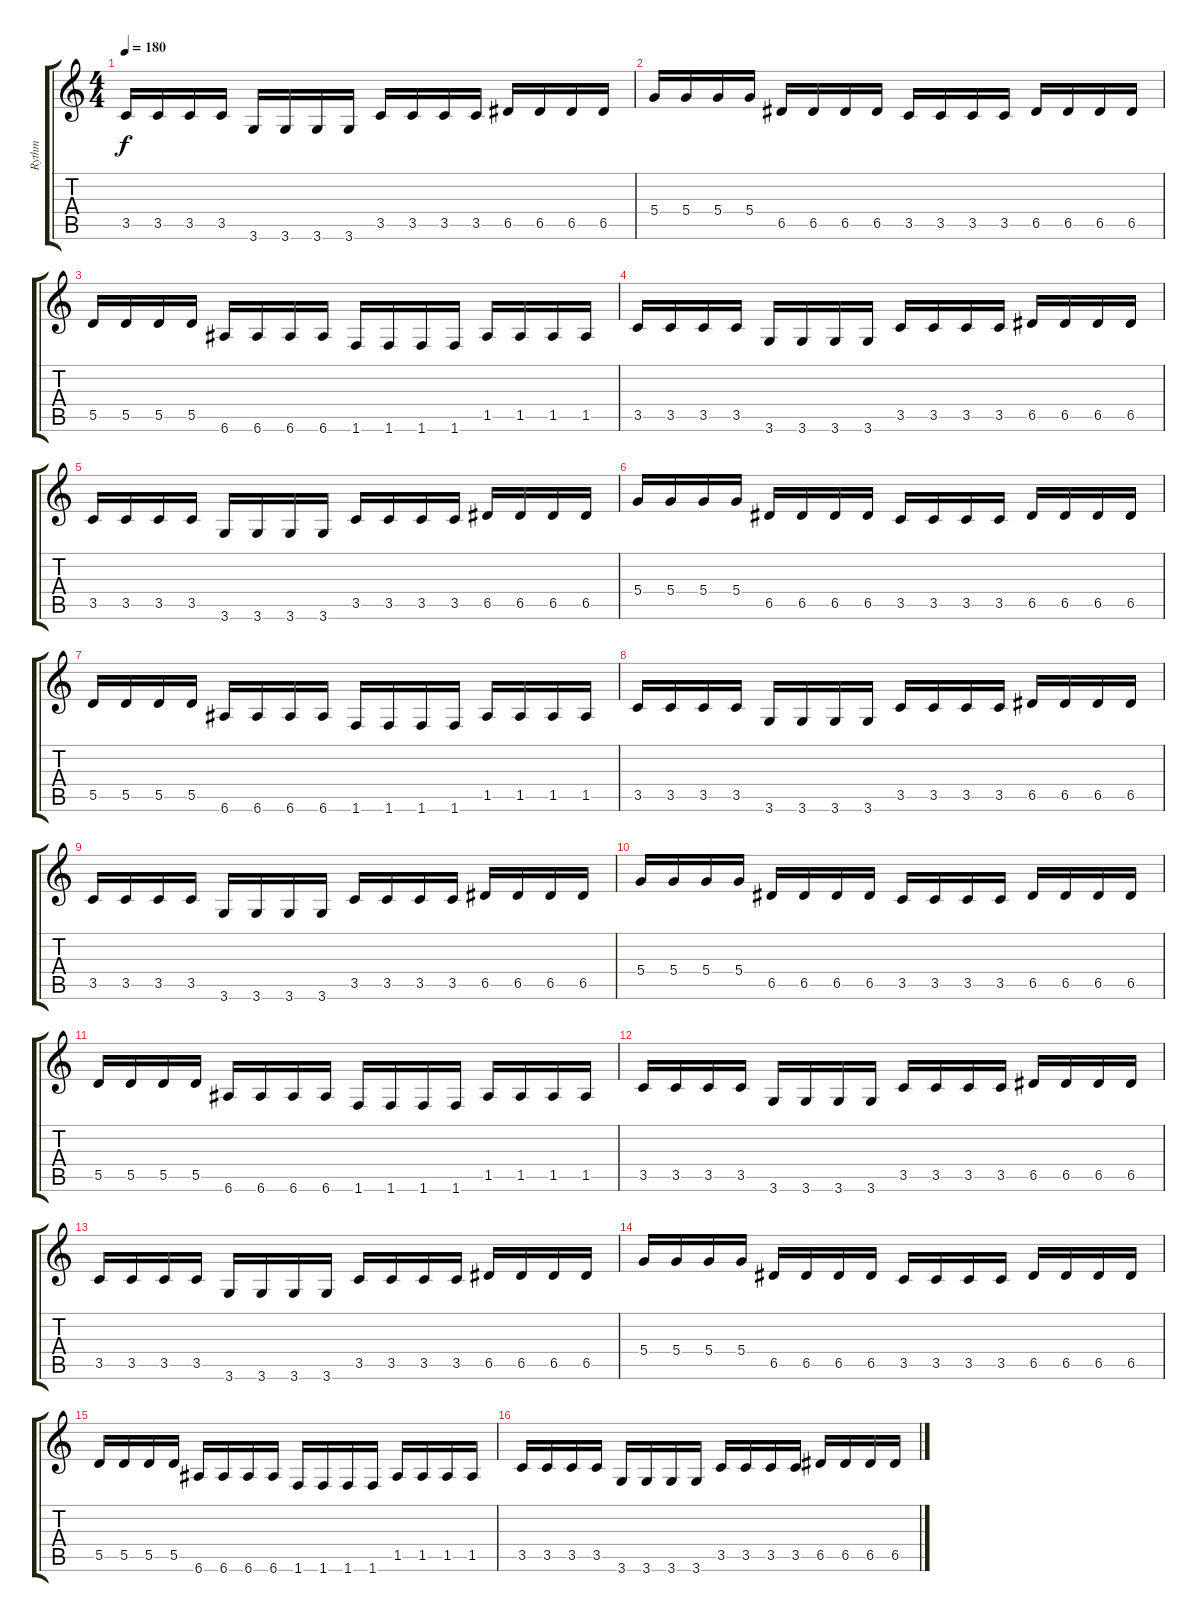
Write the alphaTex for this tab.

\track ("Rythm" "Rythm") {instrument distortionguitar}
\staff {score tabs}
\tuning (E4 B3 G3 D3 A2 E2) {hide}
\ts (4 4)
\tempo 180
\clef g2
\ks c
3.5.16{dy f} 3.5.16 3.5.16 3.5.16 3.6.16 3.6.16 3.6.16 3.6.16 3.5.16 3.5.16 3.5.16 3.5.16 6.5.16 6.5.16 6.5.16 6.5.16 |
5.4.16 5.4.16 5.4.16 5.4.16 6.5.16 6.5.16 6.5.16 6.5.16 3.5.16 3.5.16 3.5.16 3.5.16 6.5.16 6.5.16 6.5.16 6.5.16 |
5.5.16 5.5.16 5.5.16 5.5.16 6.6.16 6.6.16 6.6.16 6.6.16 1.6.16 1.6.16 1.6.16 1.6.16 1.5.16 1.5.16 1.5.16 1.5.16 |
3.5.16 3.5.16 3.5.16 3.5.16 3.6.16 3.6.16 3.6.16 3.6.16 3.5.16 3.5.16 3.5.16 3.5.16 6.5.16 6.5.16 6.5.16 6.5.16 |
3.5.16 3.5.16 3.5.16 3.5.16 3.6.16 3.6.16 3.6.16 3.6.16 3.5.16 3.5.16 3.5.16 3.5.16 6.5.16 6.5.16 6.5.16 6.5.16 |
5.4.16 5.4.16 5.4.16 5.4.16 6.5.16 6.5.16 6.5.16 6.5.16 3.5.16 3.5.16 3.5.16 3.5.16 6.5.16 6.5.16 6.5.16 6.5.16 |
5.5.16 5.5.16 5.5.16 5.5.16 6.6.16 6.6.16 6.6.16 6.6.16 1.6.16 1.6.16 1.6.16 1.6.16 1.5.16 1.5.16 1.5.16 1.5.16 |
3.5.16 3.5.16 3.5.16 3.5.16 3.6.16 3.6.16 3.6.16 3.6.16 3.5.16 3.5.16 3.5.16 3.5.16 6.5.16 6.5.16 6.5.16 6.5.16 |
3.5.16 3.5.16 3.5.16 3.5.16 3.6.16 3.6.16 3.6.16 3.6.16 3.5.16 3.5.16 3.5.16 3.5.16 6.5.16 6.5.16 6.5.16 6.5.16 |
5.4.16 5.4.16 5.4.16 5.4.16 6.5.16 6.5.16 6.5.16 6.5.16 3.5.16 3.5.16 3.5.16 3.5.16 6.5.16 6.5.16 6.5.16 6.5.16 |
5.5.16 5.5.16 5.5.16 5.5.16 6.6.16 6.6.16 6.6.16 6.6.16 1.6.16 1.6.16 1.6.16 1.6.16 1.5.16 1.5.16 1.5.16 1.5.16 |
3.5.16 3.5.16 3.5.16 3.5.16 3.6.16 3.6.16 3.6.16 3.6.16 3.5.16 3.5.16 3.5.16 3.5.16 6.5.16 6.5.16 6.5.16 6.5.16 |
3.5.16 3.5.16 3.5.16 3.5.16 3.6.16 3.6.16 3.6.16 3.6.16 3.5.16 3.5.16 3.5.16 3.5.16 6.5.16 6.5.16 6.5.16 6.5.16 |
5.4.16 5.4.16 5.4.16 5.4.16 6.5.16 6.5.16 6.5.16 6.5.16 3.5.16 3.5.16 3.5.16 3.5.16 6.5.16 6.5.16 6.5.16 6.5.16 |
5.5.16 5.5.16 5.5.16 5.5.16 6.6.16 6.6.16 6.6.16 6.6.16 1.6.16 1.6.16 1.6.16 1.6.16 1.5.16 1.5.16 1.5.16 1.5.16 |
3.5.16 3.5.16 3.5.16 3.5.16 3.6.16 3.6.16 3.6.16 3.6.16 3.5.16 3.5.16 3.5.16 3.5.16 6.5.16 6.5.16 6.5.16 6.5.16
